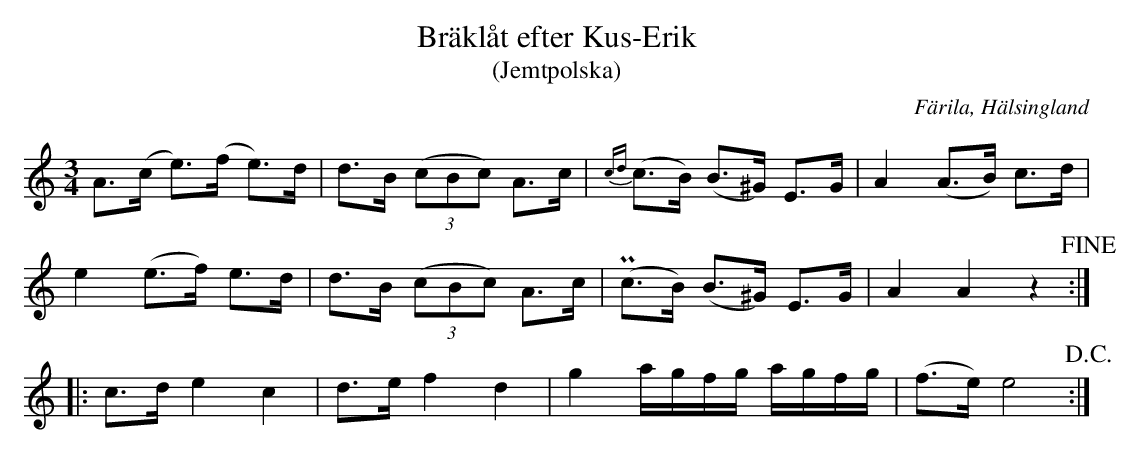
X:1
T: Bräklåt efter Kus-Erik
T: (Jemtpolska)
O: Färila, Hälsingland
M: 3/4
L: 1/8
K: Am
A>(c e>)(f e)>d | d>B ((3cBc) A>c | {cd}(c>B) (B>^G)   E>G      | A2    (A>B) c>d  |
e2   (e>f) e>d  | d>B ((3cBc) A>c | (Pc>B)    (B>^G)   E>G      | A2    A2    z2  !fine! ::
K: C
c>d  e2    c2   | d>e f2      d2  | g2        a/g/f/g/ a/g/f/g/ | (f>e) e4 !D.C.!       :|
